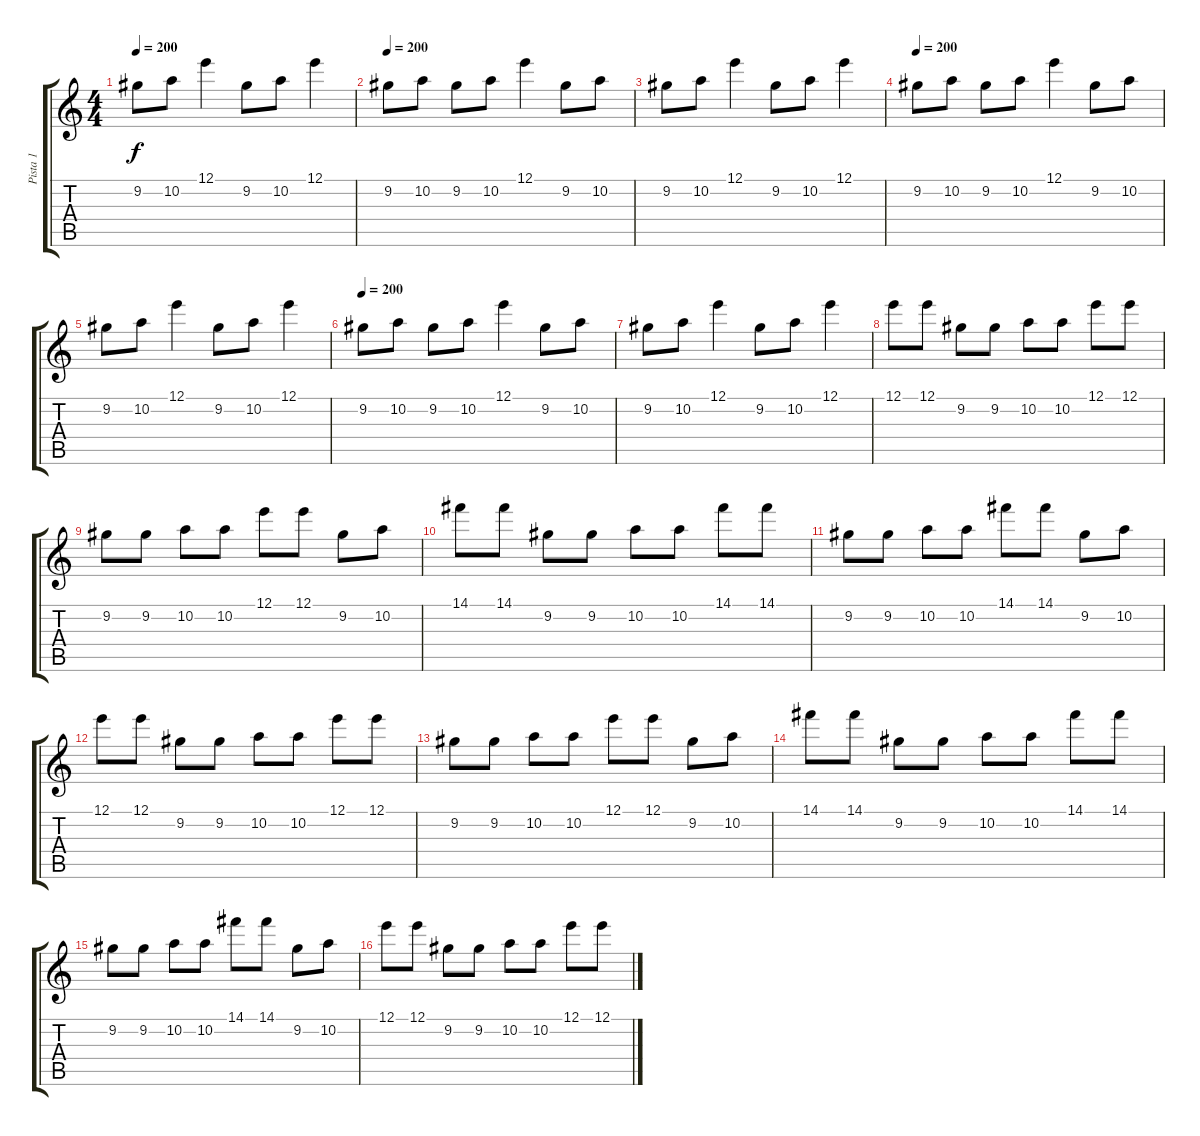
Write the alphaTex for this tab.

\track ("Pista 1" "Pista 1") {instrument overdrivenguitar}
\staff {score tabs}
\tuning (E4 B3 G3 D3 A2 D2) {hide}
\ts (4 4)
\tempo 200
\clef g2
\ks c
9.2.8{dy f} 10.2.8 12.1.4 9.2.8 10.2.8 12.1.4 |
\tempo 200
9.2.8{instrument overdrivenguitar} 10.2.8 9.2.8 10.2.8 12.1.4 9.2.8 10.2.8 |
9.2.8 10.2.8 12.1.4 9.2.8 10.2.8 12.1.4 |
\tempo 200
9.2.8{instrument overdrivenguitar} 10.2.8 9.2.8 10.2.8 12.1.4 9.2.8 10.2.8 |
9.2.8 10.2.8 12.1.4 9.2.8 10.2.8 12.1.4 |
\tempo 200
9.2.8{instrument overdrivenguitar} 10.2.8 9.2.8 10.2.8 12.1.4 9.2.8 10.2.8 |
9.2.8 10.2.8 12.1.4 9.2.8 10.2.8 12.1.4 |
12.1.8 12.1.8 9.2.8 9.2.8 10.2.8 10.2.8 12.1.8 12.1.8 |
9.2.8 9.2.8 10.2.8 10.2.8 12.1.8 12.1.8 9.2.8 10.2.8 |
14.1.8 14.1.8 9.2.8 9.2.8 10.2.8 10.2.8 14.1.8 14.1.8 |
9.2.8 9.2.8 10.2.8 10.2.8 14.1.8 14.1.8 9.2.8 10.2.8 |
12.1.8 12.1.8 9.2.8 9.2.8 10.2.8 10.2.8 12.1.8 12.1.8 |
9.2.8 9.2.8 10.2.8 10.2.8 12.1.8 12.1.8 9.2.8 10.2.8 |
14.1.8 14.1.8 9.2.8 9.2.8 10.2.8 10.2.8 14.1.8 14.1.8 |
9.2.8 9.2.8 10.2.8 10.2.8 14.1.8 14.1.8 9.2.8 10.2.8 |
12.1.8 12.1.8 9.2.8 9.2.8 10.2.8 10.2.8 12.1.8 12.1.8
